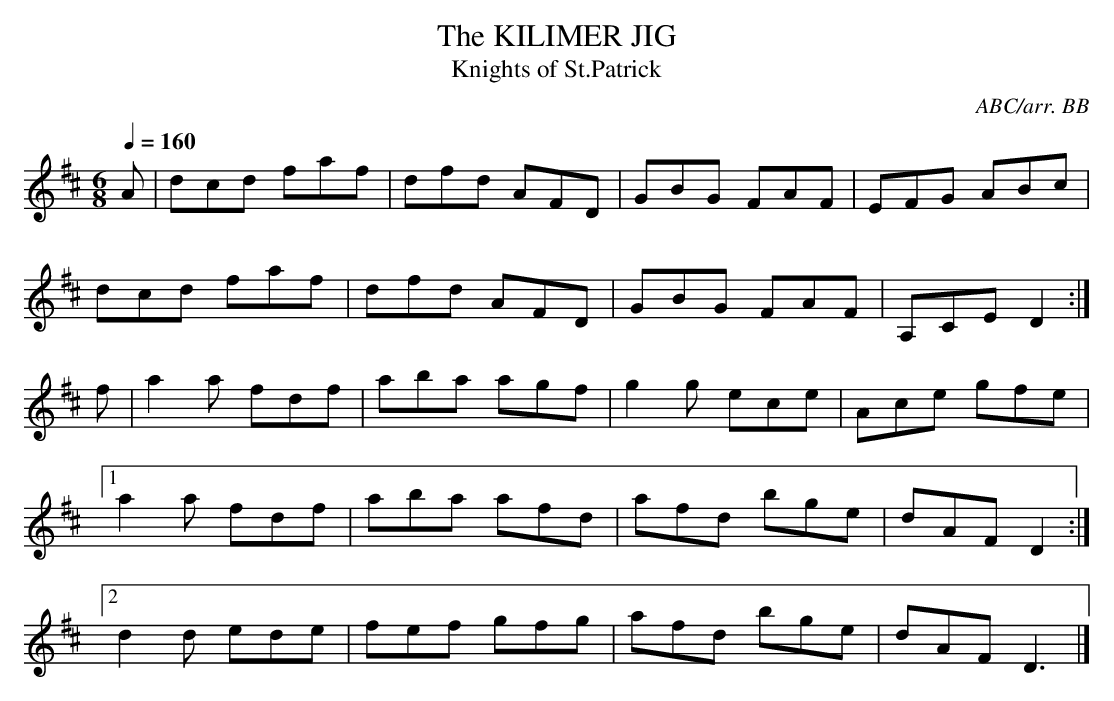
X:1
T:KILIMER JIG, The
T:Knights of St.Patrick
C:ABC/arr. BB
(almost) the same name.
Q:1/4=160
L:1/8
M:6/8
K:D
A|dcd faf|dfd AFD|GBG FAF|EFG ABc|
dcd faf|dfd AFD|GBG FAF|A,CE D2:|
f|a2a fdf|aba agf|g2g ece|Ace gfe|
[1 a2a fdf|aba afd|afd bge|dAF D2:|
[2 d2d ede|fef gfg|afd bge|dAF D3|]
